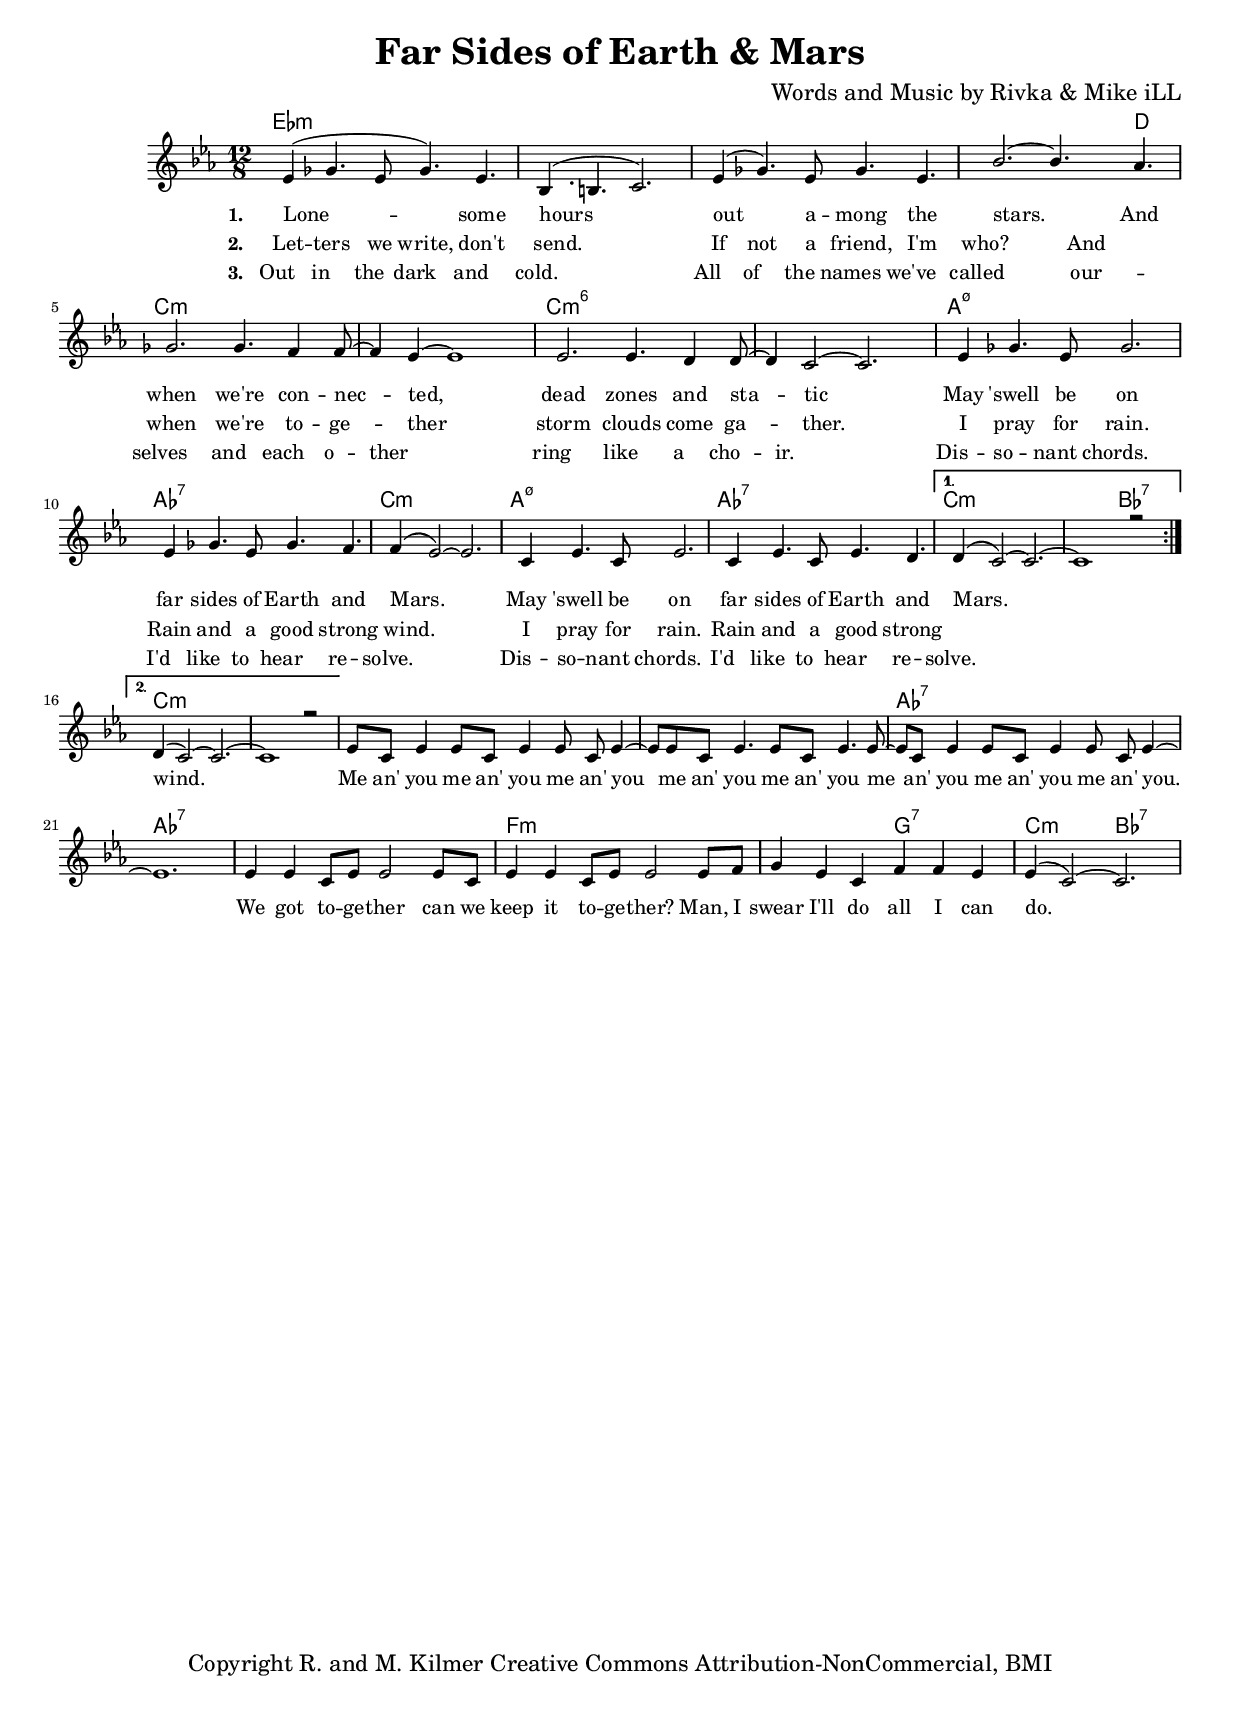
\version "2.19.45"
\paper{ print-page-number = ##f bottom-margin = 0.5\in }

\header {
  title = "Far Sides of Earth & Mars"
  composer = "Words and Music by Rivka & Mike iLL"
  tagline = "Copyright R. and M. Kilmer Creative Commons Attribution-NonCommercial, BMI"
}

melody = \relative c' {
  \clef treble
  \key c \minor
  \time 12/8 
  \set Score.voltaSpannerDuration = #(ly:make-moment 24/8)
  <<
	\new Voice = "words" {
		\voiceOne 
		\repeat volta 2 {
			ees4( ges4. ees8 ges4.) ees | bes4.( b4. c2.) | ees4( ges4.) ees8 ges4. ees | bes'2.~ bes4. aes4. |
			ges2. ges4. f4 f8~ | f4 ees~ ees1 | ees2. ees4. d4 d8~ | d4 c2~ c2. |
			ees4 ges4. ees8 ges2. | ees4 ges4. ees8 ges4. f4. | f4( ees2~) ees2. |
			c4 ees4. c8 ees2. | c4 ees4. c8 ees4. d | 
		}
		\alternative {
		 {
		 	d4( c2~) c2.~ | c1 r2 |
		 }
		 {
		 	d4( c2~) c2.~ | c1 r2 |
		 	ees8 c ees4 ees8 c ees4 ees8 c ees4~ | ees8 ees8 c ees4. ees8 c ees4. ees8~ |
		 	ees8 c ees4 ees8 c ees4 ees8 c ees4~ | ees1. |
		 	ees4 ees c8 ees ees2 ees8 c | ees4 ees c8 ees ees2 ees8 f |
		 	g4 ees c f f ees | ees4( c2~) c2. 
		 }
		}
	}
	\new Voice = "hidden" {
	  \voiceTwo
      \hideNotes {
			ees4 ges4. ees8 ges4. ees | bes1. | ees4 ges4. ees8 ges4. ees | bes'1 aes2 |
			ges2. ges4. f4 f8 | r4 ees1 r4| ees2. ees4. d4 d8 | r4 c1 r4 |
			ees4 ges4. ees8 ges2. | ees4 ges4. ees8 ges4. f4. | f1. |
			c4 ees4. c8 ees2. | c4 ees4. c8 ees4. d | d1. |
		}
	}
	
	\new Voice = "hidden_two" {
	  \voiceTwo
      \hideNotes {
			ees4 ges4. ees8 ges4. ees | bes1. | ees4 ges4. ees8 ges4. ees | bes'1 aes2 |
			ges2. ges4. f4 f8 | ees1. | ees2. ees4. d4 d8 | d1.  |
			ees4 ges4. ees8 ges2. | ees4 ges4. ees8 ges4. f4. | f1. |
			c4 ees4. c8 ees2. | c4 ees4. c8 ees4. d | d1. |
		}
	}
	>>
}


text =  \lyricmode {
      \set associatedVoice = "words"
	  \set stanza = #"1. "
		Lone -- some hours out a -- mong the stars. And
		when we're con -- nec -- ted, dead zones and sta -- tic
		May 'swell be on far sides of Earth and Mars.
		May 'swell be on far sides of Earth and Mars.
		wind.
		Me an' you me an' you me an' you
		me an' you me an' you 
		me an' you me an' you me an' you.
		We got to -- ge -- ther can we
		keep it to -- ge -- ther?
		Man, I swear I'll do all I can do.
}

wordsTwo =  \lyricmode {
	\set associatedVoice = "hidden"
	\set stanza = #"2. " 
      Let -- ters we write, don't send. If not a friend, I'm who? And
      when we're to -- ge -- ther storm clouds come ga -- ther.
      I pray for rain. Rain and a good strong wind.
      I pray for rain. Rain and a good strong 
}

wordsThree =  \lyricmode {
	\set associatedVoice = "hidden_two"
	\set stanza = #"3. " 
      Out in the dark and cold. All of the names we've called 
      our -- selves and each o -- ther ring like a cho -- ir. 
      Dis -- so -- nant chords. I'd like to hear re -- solve. 
      Dis -- so -- nant chords. I'd like to hear re -- solve.
}

harmonies = \chordmode {
  	ees1.:m | ees:m | ees:m | ees1:m ees8:m d4.|
  	c1.:m | c:m | c:m6 | c:m6 |
  	a:m7.5- | aes:7 | c:m |
  	a:m7.5- | aes:7 | c:m | c2.:m bes:7 |
  	c1.:m  | c:m |
  	c:m | c:m | aes:7 | aes:7 |
  	aes:7 | f:m | f2.:m g:7 | c:m bes:7 |
  	
}

\score {
  <<
    \new ChordNames {
      \set chordChanges = ##t
      \harmonies
    }
    \new Staff  {
    <<
    	\new Voice = "upper" { \melody }
    >>
  	}
  	\new Lyrics \lyricsto "words" \text
  	\new Lyrics \lyricsto "hidden" \wordsTwo
  	\new Lyrics \lyricsto "hidden_two" \wordsThree
  >>
  
  
  \layout { 
   #(layout-set-staff-size 16)
   }
  \midi { 
  	\tempo 4 = 125
  }
  
}

%Additional Verses
\markup \fill-line {
\column {


" "
  }
}

